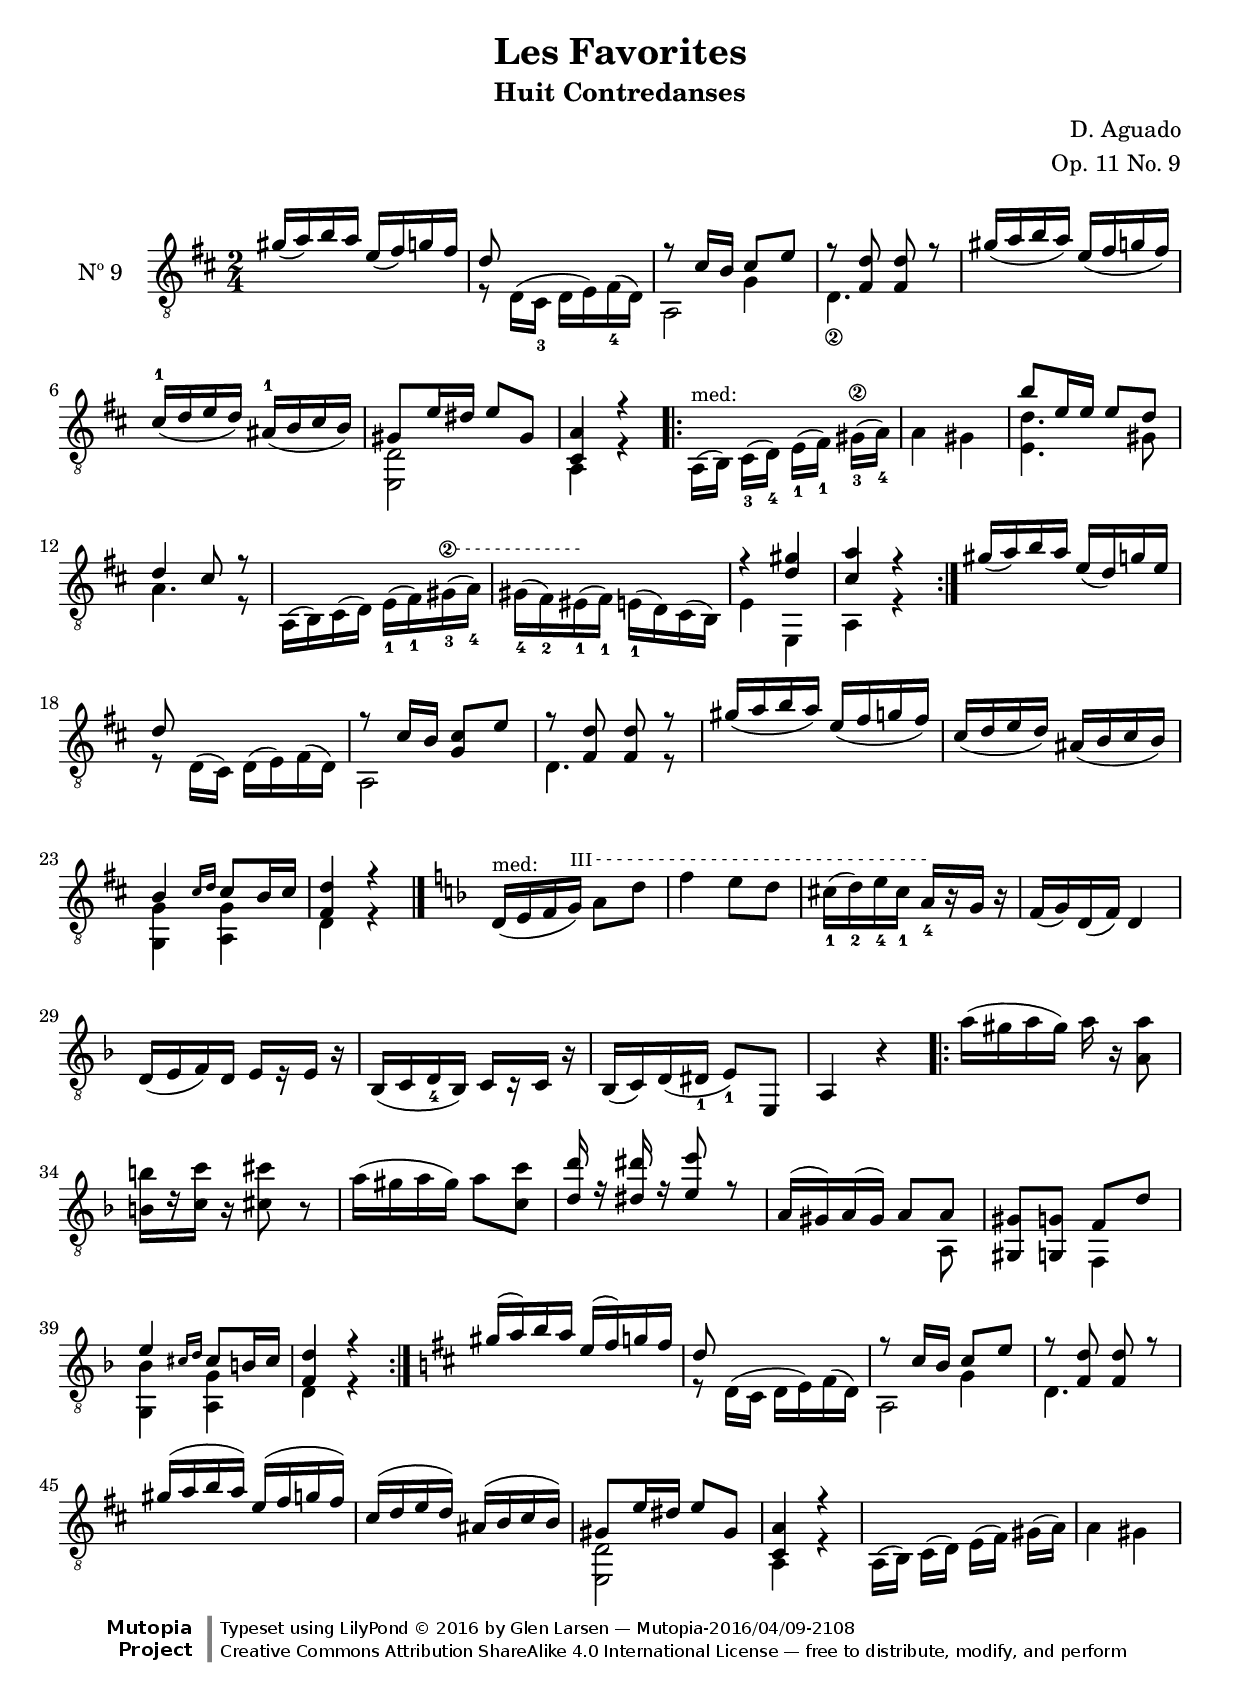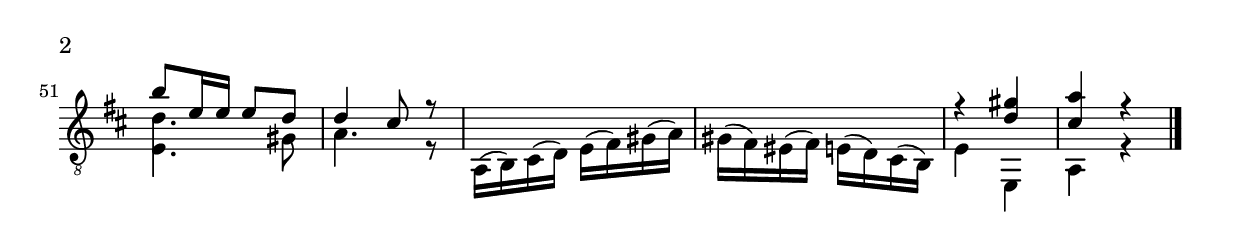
\version "2.19.34"

\header {
  title = "Les Favorites"
  subtitle = "Huit Contredanses"
  composer = "D. Aguado"
  opus = "Op. 11 No. 9"
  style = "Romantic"
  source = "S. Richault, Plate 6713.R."
  date = "1846"
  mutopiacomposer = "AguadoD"
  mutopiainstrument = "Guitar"
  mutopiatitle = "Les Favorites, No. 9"
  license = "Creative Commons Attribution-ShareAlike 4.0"
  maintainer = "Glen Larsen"
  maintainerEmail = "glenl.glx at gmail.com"

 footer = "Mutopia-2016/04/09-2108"
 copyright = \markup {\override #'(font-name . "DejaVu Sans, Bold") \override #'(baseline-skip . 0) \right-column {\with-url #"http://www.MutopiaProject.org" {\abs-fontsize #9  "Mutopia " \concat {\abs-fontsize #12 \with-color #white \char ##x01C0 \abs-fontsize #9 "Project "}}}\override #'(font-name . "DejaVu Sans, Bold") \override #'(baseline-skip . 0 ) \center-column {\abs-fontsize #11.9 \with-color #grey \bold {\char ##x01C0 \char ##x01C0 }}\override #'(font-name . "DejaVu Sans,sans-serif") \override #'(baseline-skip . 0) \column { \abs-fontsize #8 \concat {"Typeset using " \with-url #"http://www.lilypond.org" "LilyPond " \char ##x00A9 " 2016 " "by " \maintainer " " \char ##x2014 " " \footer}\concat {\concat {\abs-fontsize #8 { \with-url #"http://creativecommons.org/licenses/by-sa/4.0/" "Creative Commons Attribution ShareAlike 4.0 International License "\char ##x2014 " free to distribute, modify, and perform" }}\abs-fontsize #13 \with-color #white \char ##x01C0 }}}
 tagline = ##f
}

\paper {
  % add space between composer/opus markup and first staff
  markup-system-spacing #'padding = #3
  % add a little space between composer and opus
  markup-markup-spacing #'padding = #1.2
  top-margin = #8
  bottom-margin = #12
}

mbreak = {} % { \break }
global = {
  \time 2/4
  \key d \major
}

upperVoice = \relative c'' {
  \voiceOne
  \slurDown
  \override TextSpanner.bound-details.left.stencil-align-dir-y = #CENTER
  \override TextSpanner.dash-fraction = #0.3
  \override TextSpanner.dash-period = #1
  gis16( a) b a e( fis) g fis |
  d8 s s4 |
  r8 cis16 b cis8 e |
  r8 < fis, d'> q r |
  gis'16( a b a) e( fis g fis) |

  \mbreak
  <cis-1>16( d e d) <ais-1>( b cis b) |
  gis8 e'16 dis e8 gis, |
  <cis, a'>4 r |
  \repeat volta 2 {
    s2 |
    s2 |
    b''8 e,16 e e8 d |
    d4 cis8 r |
    s2 |

    \mbreak
    s2 |
    r4 <d gis> |
    <cis a'>4 r |
  }
  gis'16( a) b a e( d) g e |
  d8 s s4 |
  r8 cis16 b <g cis>8 e' |
  r8 <fis, d'> q r |

  \mbreak
  gis'16( a b a) e( fis g fis) |
  cis16( d e d) ais( b cis b) |
  b4 \grace{cis16[ d]} cis8 b16 cis |
  <fis, d'>4 r |
  \bar "|."
  \key d \minor
  \override TextSpanner.font-size = #-2
  \override TextSpanner.bound-details.left.text=\markup{\upright "III "}
  \oneVoice d16(^\markup{\small "med:"} e f g)\startTextSpan a8 d |
  f4 e8 d |

  \mbreak
  \set fingeringOrientations = #'(down)
  <cis-1>16( <d-2>) <e-4> <cis-1> <a-4>[\stopTextSpan r g] r |
  f16( g) d( f) d4 |
  d16( e f) d e[ r e] r |
  bes16( c <d-4> bes) c[ r c] r |
  bes16( c) d( <dis-1> <e-1>8) e, |
  a4 r |
  \repeat volta 2 {
    a''16( gis a gis) a16 r <a, a'>8 |

    \mbreak
    <b b'>16[ r <c c'>16] r <cis cis'>8 r |
    a'16( gis a gis) a8 <c, c'> |
    \voiceOne
    <d d'>16 r <dis dis'> r <e e'>8 r |
    a,16( gis) a( gis) a8 a |
    <gis, gis'>8 <g g'> f'8 d' |
    e4 \grace{cis16[ d]} cis8 b16 cis |
    <f, d'>4 r |
  }
  \key d \major
  gis'16( a) b a e( fis) g fis |

  \mbreak
  d8 s s4 |
  r8 cis16 b cis8 e |
  r8 <fis, d'> q r |
  gis'16( a b a) e( fis g fis) |
  cis16( d e d) ais( b cis b) |
  gis8 e'16 dis e8 gis, |
  <cis, a'>4 r |

  \mbreak
  s2 |
  s2 |
  b''8 e,16 e e8 d |
  d4 cis8 r |
  s2 |
  s2 |
  r4 <d gis> |
  <cis a'>4 r |

  \bar "|."
}

lowerVoice = \relative c {
  \voiceTwo
  \set stringNumberOrientations = #'(down)
  \set fingeringOrientations = #'(down)
  \override TextSpanner.bound-details.left.stencil-align-dir-y = #CENTER
  \override TextSpanner.font-size = #-5
  \override TextSpanner.dash-fraction = #0.3
  \override TextSpanner.dash-period = #1
  \slurUp
  s2 |
  r8 d16( <cis-3> d e) <fis-4>( d) |
  << {\voiceTwo a2 } \\ {\voiceThree\stemDown s4 g' } >> |
  <d\2>4. s8 |
  s2 |

  s2 |
  <e, d'>2 |
  a4 r |
  a16(^\markup{\small "med:"} b) <cis-3>[( <d-4>)] <e-1>( <fis-1>) <gis-3^\2>[( <a-4>)] |
  a4 gis |
  <e d'>4. gis8 |
  a4. r8 |
  \override TextSpanner.bound-details.left.text=\markup{\circle\number 2}
  a,16( b) cis( d) <e-1>( <fis-1>) <gis-3>(\startTextSpan <a-4>) |

  <gis-4>16( <fis-2>) <eis-1>(\stopTextSpan <fis-1>) <e-1>( d) cis( b) |
  e4 e, |
  a4 r |
  s2 |
  r8 d16( cis) d( e) fis( d) |
  a2 |
  d4. r8 |

  s2 |
  s2 |
  <g, g'>4 <a g'> |
  d4 r |
  s2*2 |

  s2*7 |

  s2*3 |
  s4 s8 a |
  s4 f |
  <g bes'>4 <a g'> |
  d4 r |
  s2 |

  r8 d16( cis d e) fis( d) |
  << {\voiceTwo a2} \\ {\voiceThree\stemDown s4 g'} >> |
  d4. s8 |
  s2*2 |
  <e, d'>2 |
  a4 r |

  a16( b) cis[( d)] e( fis) gis[( a)] |
  a4 gis |
  <e d'>4. gis8 |
  a4. r8 |
  a,16( b) cis( d) e( fis) gis( a) |
  gis16( fis) eis( fis) e( d) cis( b) |
  e4 e, |
  a4 r |
}

\score {
  <<
    \new Staff = "Guitar" \with {
      midiInstrument = #"acoustic guitar (nylon)"
      instrumentName = #"Nº 9"
      \mergeDifferentlyDottedOn
      \mergeDifferentlyHeadedOn
%      \override StringNumber #'stencil = ##f
    } <<
      \global
      \clef "treble_8"

      \context Voice = "upperVoice" \upperVoice
      \context Voice = "lowerVoice" \lowerVoice
    >>
%{
    % tabs are not completely developed
    \new TabStaff = "Guitar tabs" \with {
      restrainOpenStrings = ##t
    } <<
      \clef "moderntab"
      \global
      \context TabVoice = "upperVoice" \upperVoice
      \context TabVoice = "lowerVoice" \lowerVoice
    >>
%}
  >>
  \layout {}
  \midi {
    \context { \TabStaff \remove "Staff_performer" }
    \tempo 4 = 74
  }
}
